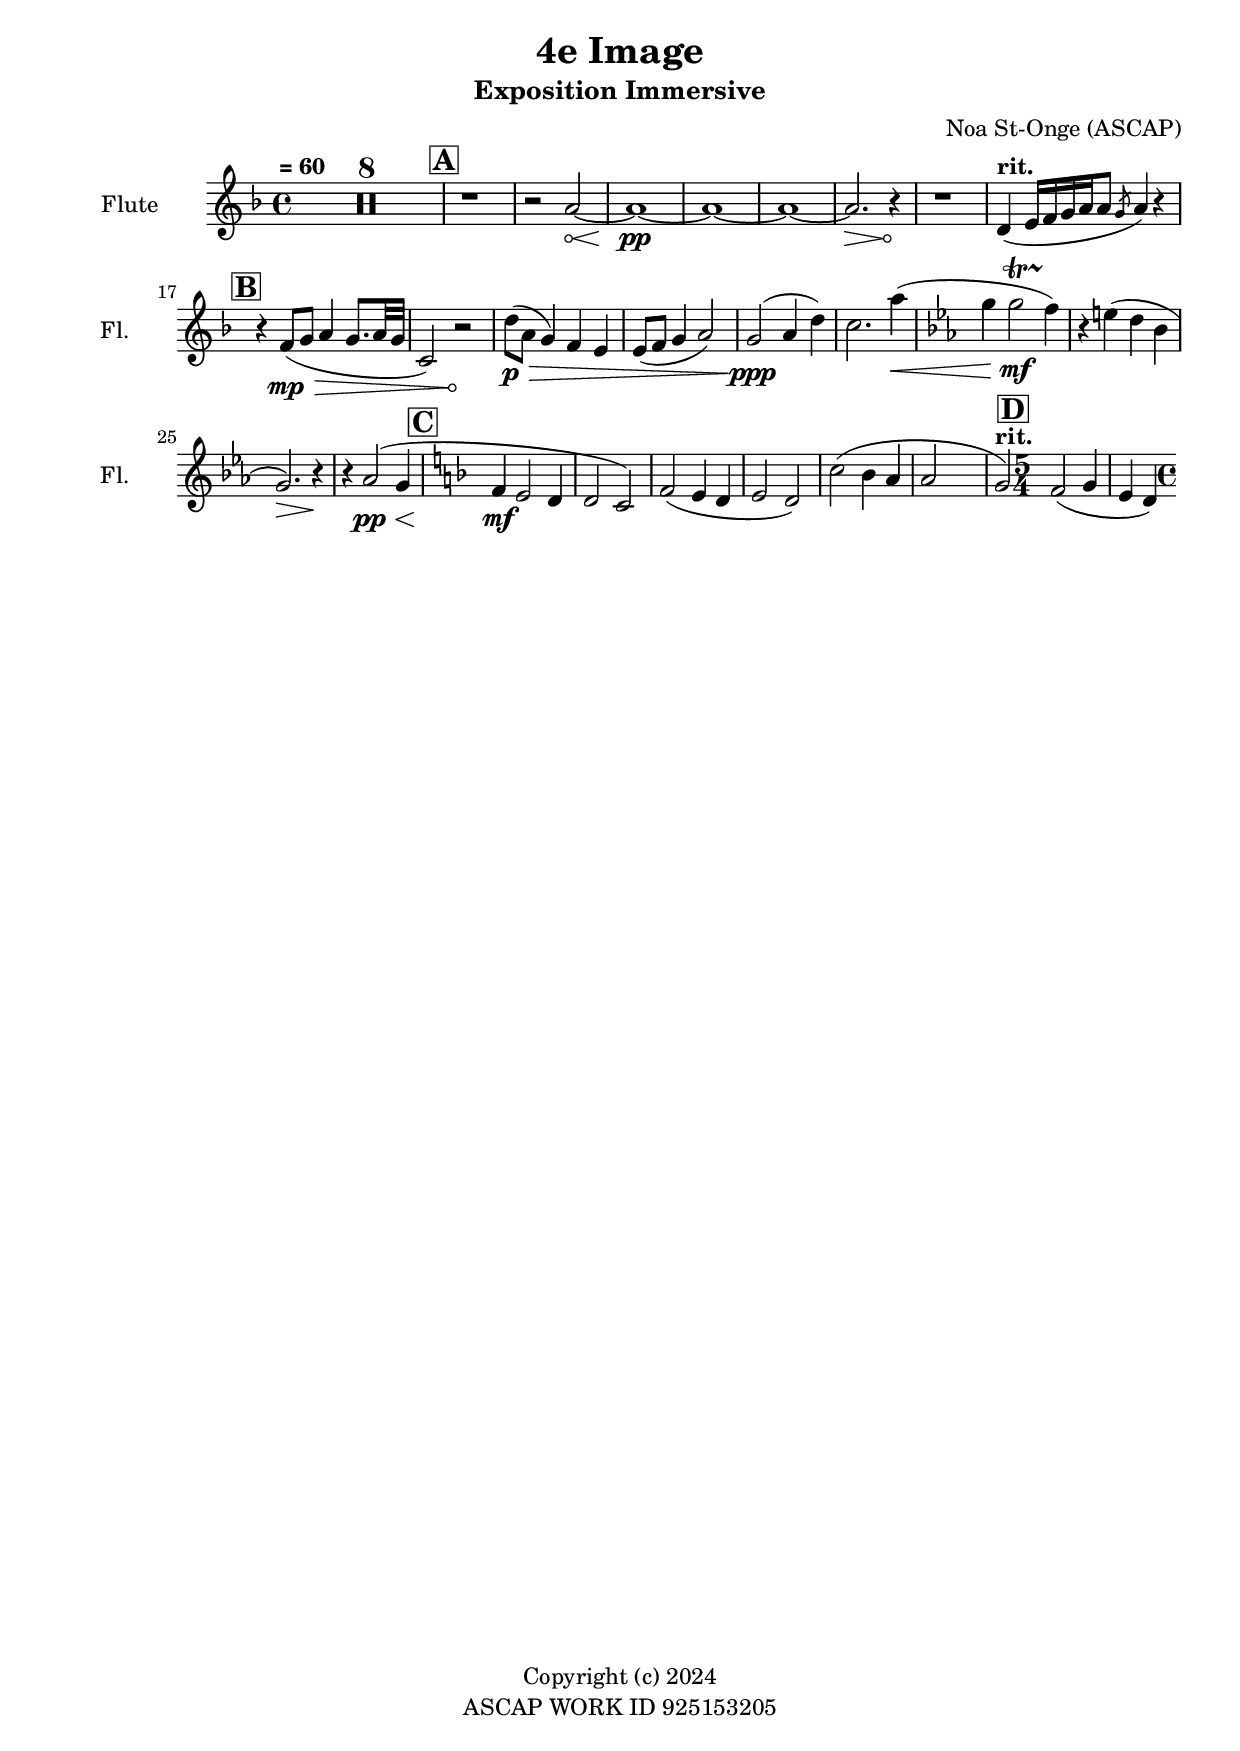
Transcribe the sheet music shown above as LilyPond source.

flute = \relative c'' {
  \time 4/4
  \tempo " = 60"
  \key f \major

  \set Score.rehearsalMarkFormatter = #format-mark-box-alphabet

  % Music follows here.
  \override Hairpin.circled-tip = ##t
  \compressMMRests { R1*8 } \mark \default r1 r2
  a2\< ~ a1\!\pp ~ a1 ~ a1 ~ a2.\> r4\! r1

  \tempo \markup { "rit. " } d,4 (e16 [f16 g16 a16 a8] \slashedGrace g8 a4*1/2) r4

  \mark \default %B
  r4 f8(\mp\> g8 a4 g8. a32 g32 c,2) r2\!

  \override Hairpin.circled-tip = ##f
  d'8(\p\> a8 g4) f4 e4
  e8( f8 g4 a2)
  g2(\!\ppp a4 d4)
  c2. a'4(\<

  \key ees \major

  g4 g2\mf\startTrillSpan f4\stopTrillSpan) r4

  e4( d4 bes4 g2.)\> r4\! r4

  \once \slurUp
  aes2(\pp\< g4 \mark \default %%%%% C %%%%%
  \key f \major
  f4\!\mf e2 d4 d2 c2)
  f2( e4 d4 e2 d2)
  c'2( bes4 a4
  \after 1 \tempo \markup { "rit. "} a2
  g2)

  %%%%% D %%%%%
  \mark \default
  \time 5/4
  f2( g4 e4 d4)
  \time 4/4
}

flutePart = \new Staff \with {
  instrumentName = "Flute"
  shortInstrumentName = "Fl."
  midiInstrument = "flute"
} \flute

\book {
  \bookOutputName "Flute"
  \header {
  title = "4e Image"
  subtitle = "Exposition Immersive"
  composer = "Noa St-Onge (ASCAP)"
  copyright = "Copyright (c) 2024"
  % Remove default LilyPond tagline
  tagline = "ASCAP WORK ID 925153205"
}
  \score {
    <<
      \flutePart
    >>
    \layout {
      indent = 25
      short-indent = 20
    }

    \midi {
      \tempo 4=60
    }
  }
}